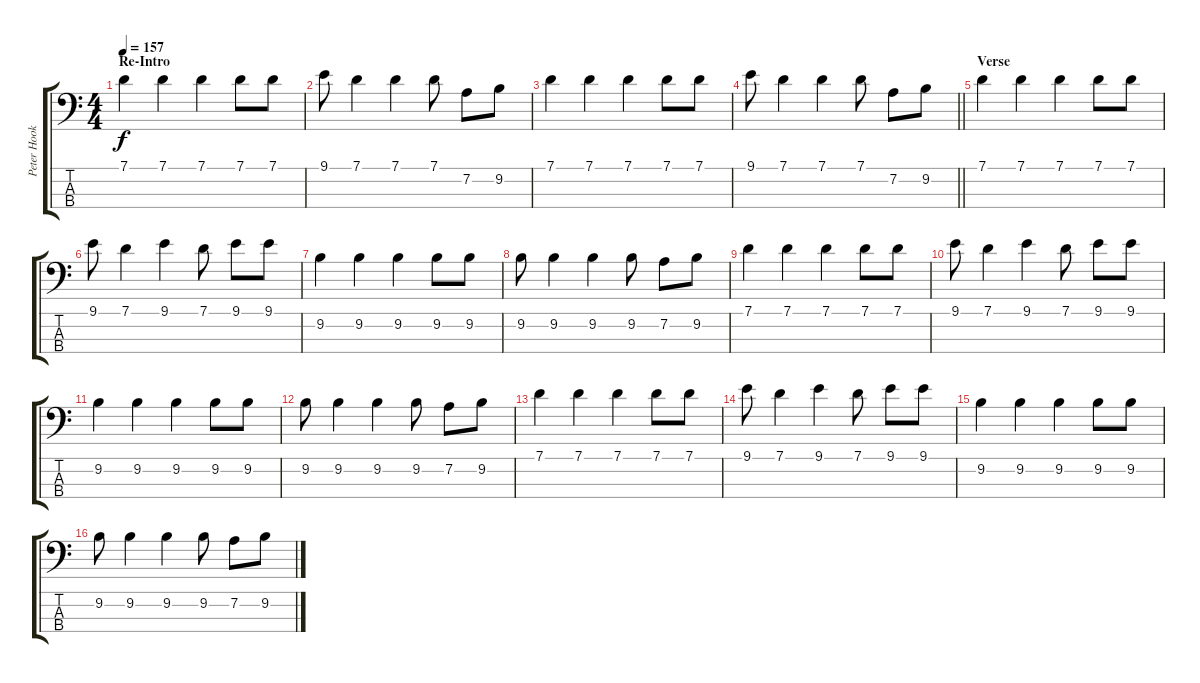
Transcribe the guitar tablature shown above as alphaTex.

\track ("Peter Hook" "Peter Hook") {instrument electricbasspick}
\staff {score tabs}
\tuning (G2 D2 A1 E1) {hide}
\ts (4 4)
\section ("" "Re-Intro")
\tempo 157
\clef f4
\ks c
7.1.4{dy f} 7.1.4 7.1.4 7.1.8 7.1.8 |
9.1.8 7.1.4 7.1.4 7.1.8 7.2.8 9.2.8 |
7.1.4 7.1.4 7.1.4 7.1.8 7.1.8 |
\barLineRight lightlight
9.1.8 7.1.4 7.1.4 7.1.8 7.2.8 9.2.8 |
\section ("" "Verse")
7.1.4 7.1.4 7.1.4 7.1.8 7.1.8 |
9.1.8 7.1.4 9.1.4 7.1.8 9.1.8 9.1.8 |
9.2.4 9.2.4 9.2.4 9.2.8 9.2.8 |
9.2.8 9.2.4 9.2.4 9.2.8 7.2.8 9.2.8 |
7.1.4 7.1.4 7.1.4 7.1.8 7.1.8 |
9.1.8 7.1.4 9.1.4 7.1.8 9.1.8 9.1.8 |
9.2.4 9.2.4 9.2.4 9.2.8 9.2.8 |
9.2.8 9.2.4 9.2.4 9.2.8 7.2.8 9.2.8 |
7.1.4 7.1.4 7.1.4 7.1.8 7.1.8 |
9.1.8 7.1.4 9.1.4 7.1.8 9.1.8 9.1.8 |
9.2.4 9.2.4 9.2.4 9.2.8 9.2.8 |
9.2.8 9.2.4 9.2.4 9.2.8 7.2.8 9.2.8
